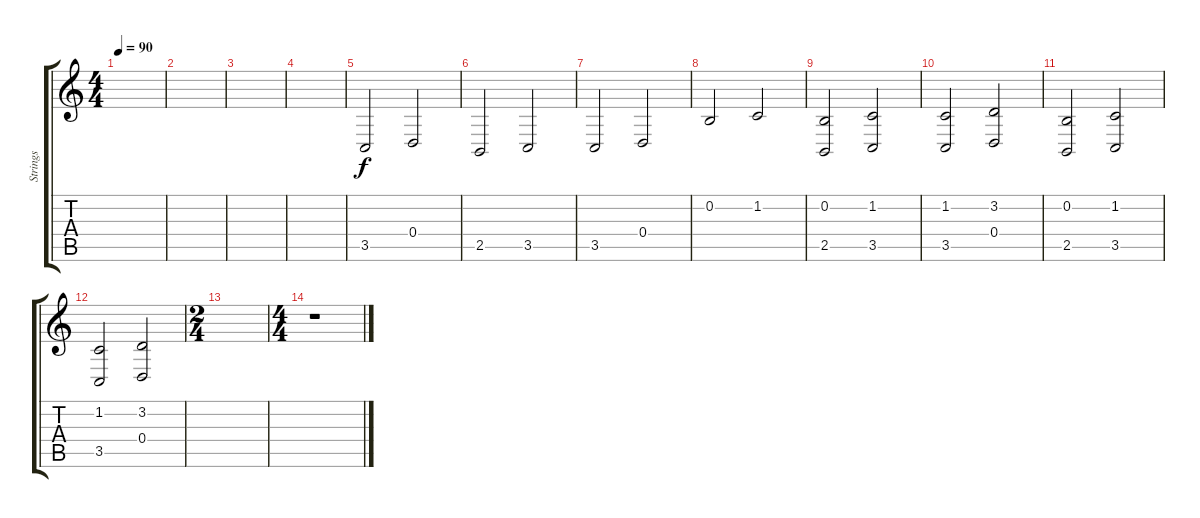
\track ("Strings" "Strings") {instrument stringensemble2}
\staff {score tabs}
\tuning (E4 B3 G3 D3 A2 E2) {hide}
\ts (4 4)
\tempo 90
\clef g2
\ks c
|
|
|
|
3.5.2 0.4.2 |
2.5.2 3.5.2 |
3.5.2 0.4.2 |
0.2.2 1.2.2 |
(0.2 2.5).2 (1.2 3.5).2 |
(1.2 3.5).2 (3.2 0.4).2 |
(0.2 2.5).2 (1.2 3.5).2 |
(1.2 3.5).2 (3.2 0.4).2 |
\ts (2 4)
|
\ts (4 4)
r.1
